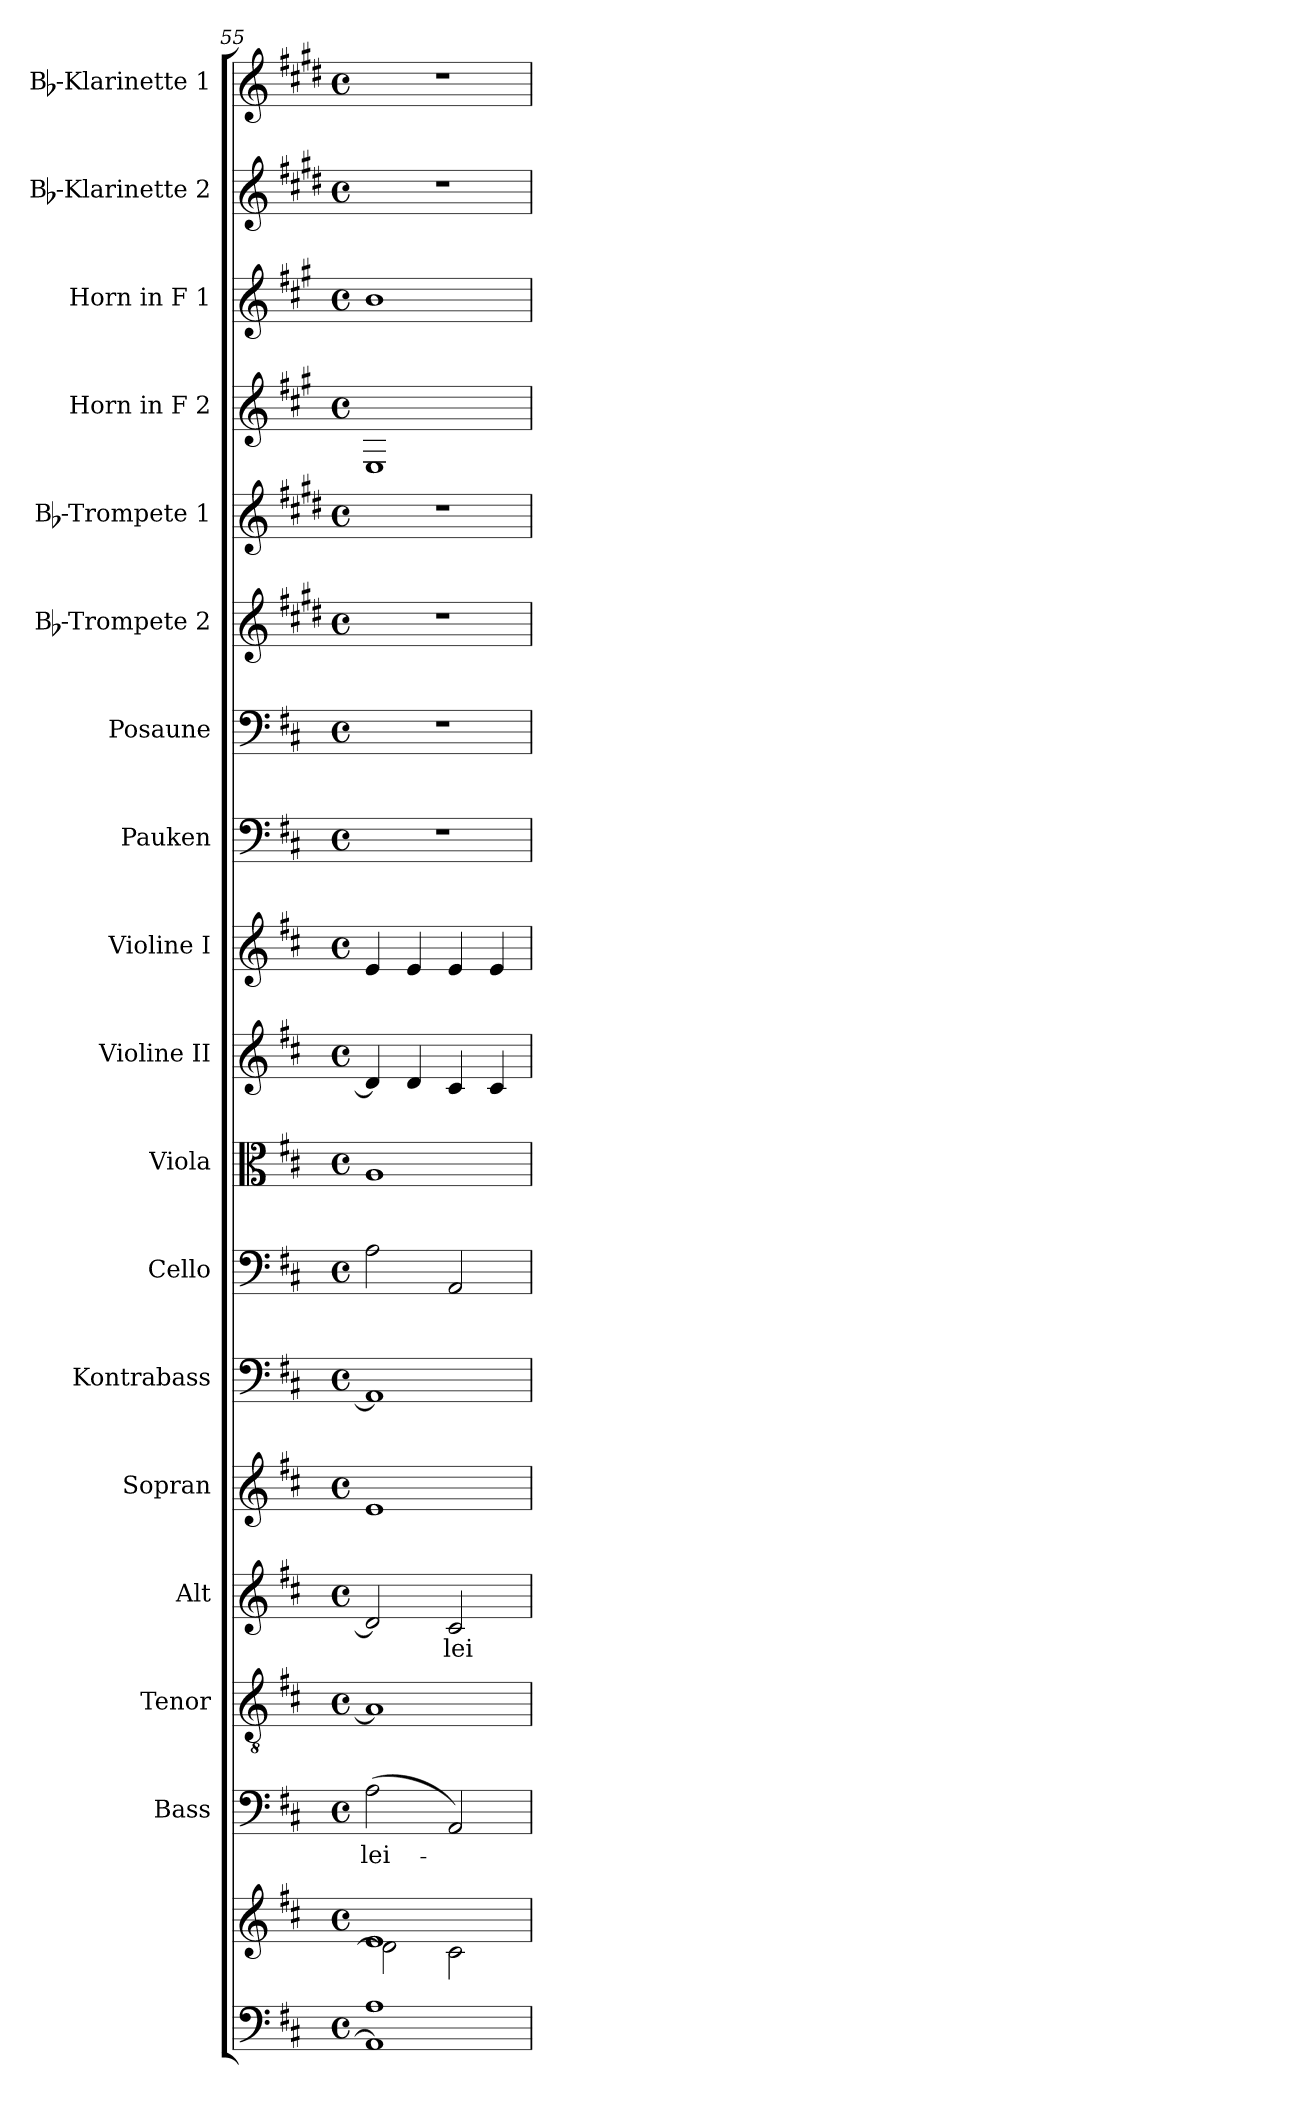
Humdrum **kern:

**kern	**kern	**kern	**text	**kern	**kern	**text	**kern	**kern	**kern	**kern	**kern	**kern	**kern	**kern	**kern	**kern	**kern	**kern	**kern	**kern
*part18	*part18	*part17	*part17	*part16	*part15	*part15	*part14	*part13	*part12	*part11	*part10	*part9	*part8	*part7	*part6	*part5	*part4	*part3	*part2	*part1
*staff19	*staff18	*staff17	*staff17	*staff16	*staff15	*staff15	*staff14	*staff13	*staff12	*staff11	*staff10	*staff9	*staff8	*staff7	*staff6	*staff5	*staff4	*staff3	*staff2	*staff1
*	*	*I"Bass	*	*I"Tenor	*I"Alt	*	*I"Sopran	*I"Kontrabass	*I"Cello	*I"Viola	*I"Violine II	*I"Violine I	*I"Pauken	*I"Posaune	*I"Bb-Trompete 2	*I"Bb-Trompete 1	*I"Horn in F 2	*I"Horn in F 1	*I"Bb-Klarinette 2	*I"Bb-Klarinette 1
*	*	*I'B.	*	*I'T.	*I'A.	*	*I'S.	*I'Kb.	*	*I'Vla.	*I'Vl. II	*I'Vl. I	*I'Pk.	*I'Pos.	*I'Bb Trp. 2	*I'Bb Trp. 1	*	*	*I'Bb Kl. 2	*I'Bb Kl. 1
!!LO:PB:g=z
*clefF4	*clefG2	*clefF4	*	*clefGv2	*clefG2	*	*clefG2	*clefF4	*clefF4	*clefC3	*clefG2	*clefG2	*clefF4	*clefF4	*clefG2	*clefG2	*clefG2	*clefG2	*clefG2	*clefG2
*	*	*	*	*	*	*	*	*ITrd7c12	*	*	*	*	*	*	*ITrd1c2	*ITrd1c2	*ITrd4c7	*ITrd4c7	*ITrd1c2	*ITrd1c2
*k[f#c#]	*k[f#c#]	*k[f#c#]	*	*k[f#c#]	*k[f#c#]	*	*k[f#c#]	*k[f#c#]	*k[f#c#]	*k[f#c#]	*k[f#c#]	*k[f#c#]	*k[f#c#]	*k[f#c#]	*k[f#c#]	*k[f#c#]	*k[f#c#]	*k[f#c#]	*k[f#c#]	*k[f#c#]
*D:	*D:	*D:	*	*D:	*D:	*	*D:	*D:	*D:	*D:	*D:	*D:	*D:	*D:	*D:	*D:	*D:	*D:	*D:	*D:
*M4/4	*M4/4	*M4/4	*	*M4/4	*M4/4	*	*M4/4	*M4/4	*M4/4	*M4/4	*M4/4	*M4/4	*M4/4	*M4/4	*M4/4	*M4/4	*M4/4	*M4/4	*M4/4	*M4/4
*met(c)	*met(c)	*met(c)	*	*met(c)	*met(c)	*	*met(c)	*met(c)	*met(c)	*met(c)	*met(c)	*met(c)	*met(c)	*met(c)	*met(c)	*met(c)	*met(c)	*met(c)	*met(c)	*met(c)
=55	=55	=55	=55	=55	=55	=55	=55	=55	=55	=55	=55	=55	=55	=55	=55	=55	=55	=55	=55	=55
*^	*^	*	*	*	*	*	*	*	*	*	*	*	*	*	*	*	*	*	*	*
!	!	!	!	!	!LO:LY:b	!	!	!	!	!	!	!	!	!	!	!	!	!	!	!	!	!
1A	1AA]	1e	2d\]	(>2A\	-lei-	1A]	2d/]	.	1e	1AAA]	2A\	1A	4d/]	4e/	1r	1r	1r	1r	1AA	1e	1r	1r
.	.	.	.	.	.	.	.	.	.	.	.	.	4d/	4e/	.	.	.	.	.	.	.	.
!	!	!	!	!	!	!	!	!LO:LY:b	!	!	!	!	!	!	!	!	!	!	!	!	!	!
.	.	.	2c#\	2AA/)	.	.	2c#/	-lei-	.	.	2AA/	.	4c#/	4e/	.	.	.	.	.	.	.	.
.	.	.	.	.	.	.	.	.	.	.	.	.	4c#/	4e/	.	.	.	.	.	.	.	.
*v	*v	*	*	*	*	*	*	*	*	*	*	*	*	*	*	*	*	*	*	*	*	*
*	*v	*v	*	*	*	*	*	*	*	*	*	*	*	*	*	*	*	*	*	*	*
=	=	=	=	=	=	=	=	=	=	=	=	=	=	=	=	=	=	=	=	=
*-	*-	*-	*-	*-	*-	*-	*-	*-	*-	*-	*-	*-	*-	*-	*-	*-	*-	*-	*-	*-
